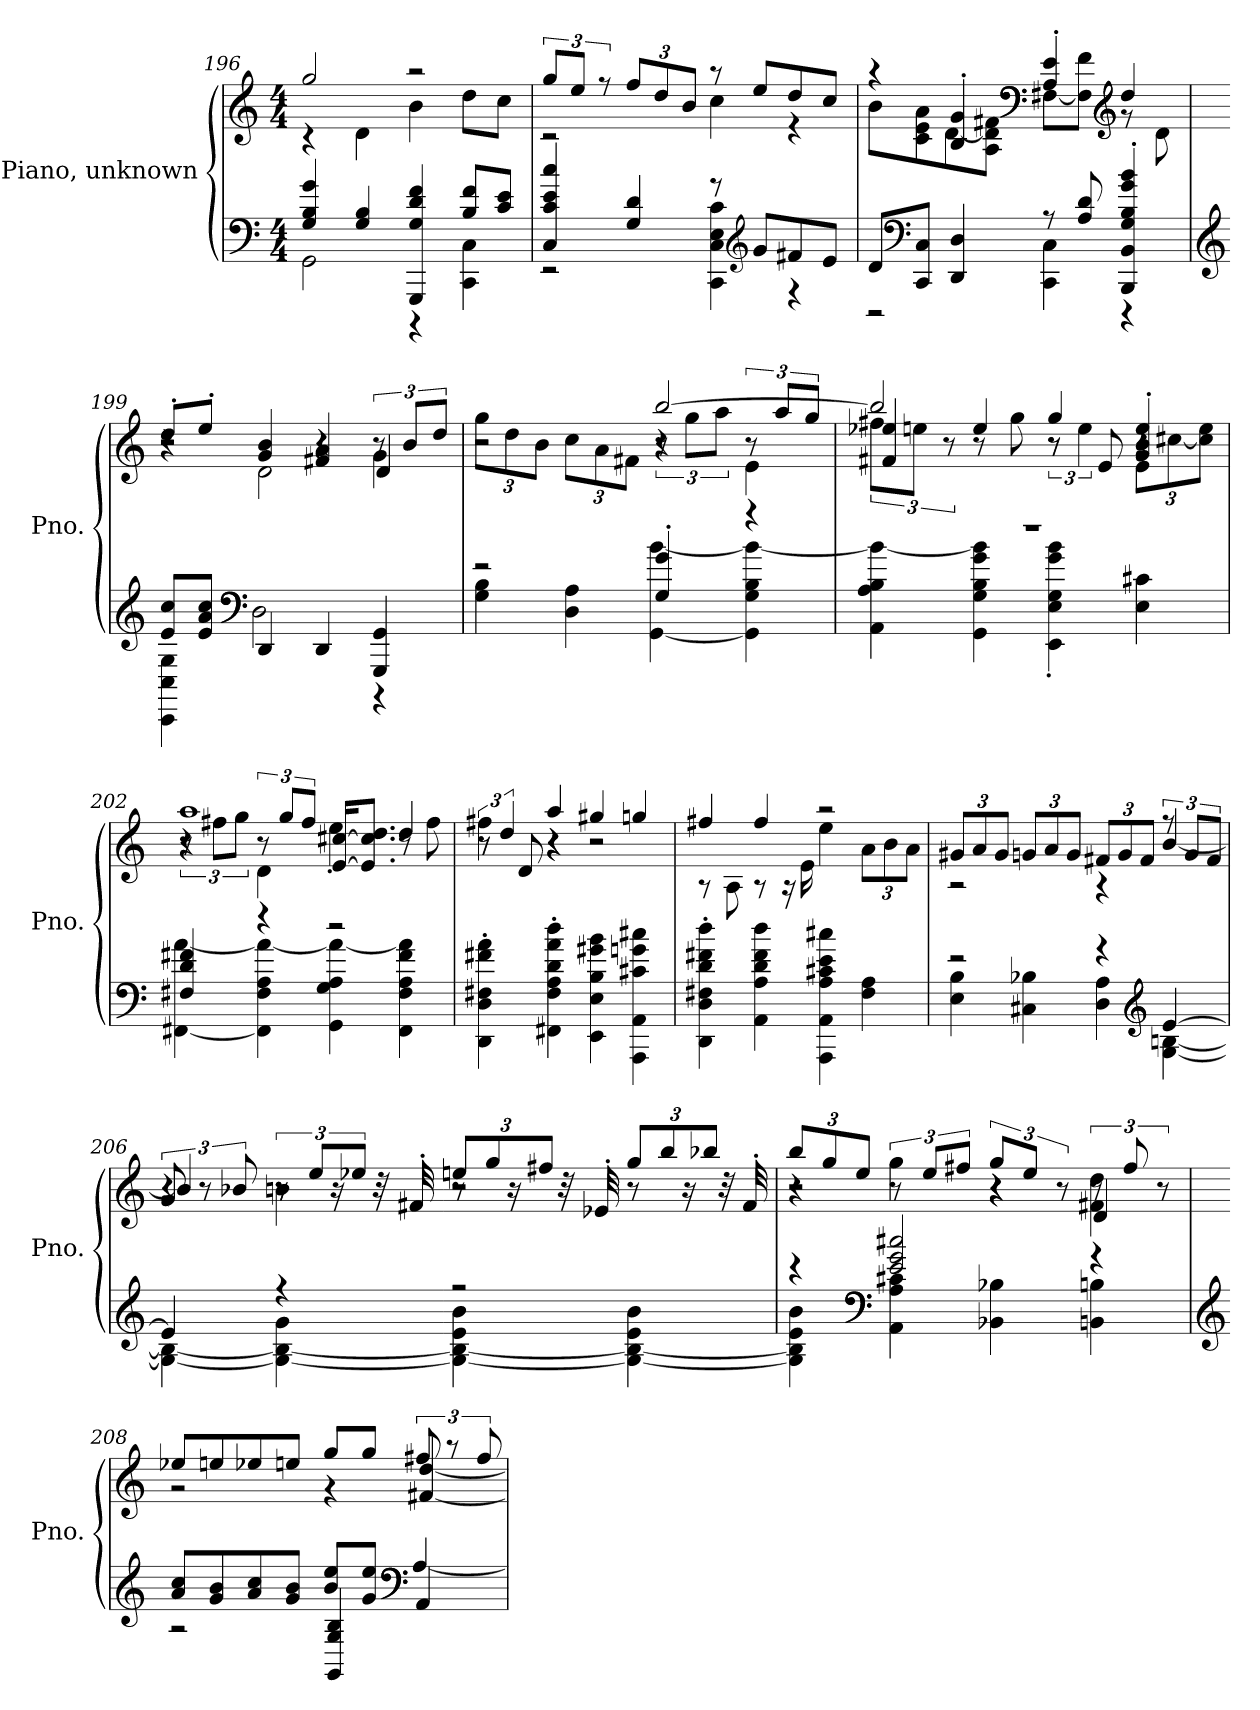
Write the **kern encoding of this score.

**kern	**kern
*part1	*part1
*staff2	*staff1
*I"Piano, unknown	*
*I'Pno.	*
!!LO:PB:g=z
*clefF4	*clefG2
*k[]	*k[]
*M4/4	*M4/4
=196	=196
*^	*^
4G/ 4B/ 4g/	2GG\	2gg/	4r
4G/ 4B/	.	.	4d\
4GGG/ 4G/ 4d/ 4f/	4r	2r	4b\
8B/ 8f/L	4CC\ 4C\	.	8dd\L
8c/ 8e/J	.	.	8cc\J
=197	=197	=197	=197
4C/ 4c/ 4e/ 4cc/	2r	12gg/L	2r
.	.	12ee/J	.
.	.	12r	.
*	*	*Xbrackettup	*
4G/ 4d/	.	12ff/L	.
.	.	12dd/	.
.	.	12b/J	.
8r	4CC\ 4C\ 4E\ 4c\	8r	4cc\
*clefG2	*	*	*
8g/L	.	8ee/L	.
8f#X/	4r	8dd/	4r
8e/J	.	8cc/J	.
=198	=198	=198	=198
8d/L	2r	4r	8b\L
*clefF4	*	*	*
8CC/ 8C/J	.	.	8c\ 8e\ 8a\
4DD/ 4D/	.	4B/' 4g/'	[8d\
.	.	.	8A\ 8d\] 8f#X\J
*	*	*clefF4	*
8r	4CC\ 4C\	4A/' 4e/'	[8F#X\L
8A/ 8d/	.	.	8F#\] 8f#\J
*	*	*clefG2	*
4BBB/' 4BB/' 4G/' 4B/' 4g/' 4b/'	4r	4dd/	8r
.	.	.	8d\
*	*	*v	*v
!!LO:LB:g=z
=199	=199	=199
*clefG2	*	*
*	*	*^
*	*	*	*^
8e/ 8cc/L	4CC\ 4C\ 4G\	8dd'/L	4r	2r
8e/ 8a/ 8cc/J	.	8ee'/J	.	.
*clefF4	*	*	*	*
4DD/	2D\	4g/ 4b/	2d\	.
4DD/	.	4f#X/ 4a/	.	4r
*	*	*brackettup	*	*
4GGG/ 4GG/	4r	12r	4g\	4d/
.	.	12b/L	.	.
.	.	12dd/J	.	.
=200	=200	=200	=200	=200
*	*	*	*Xbrackettup	*
2r	4G\ 4B\	2r	12gg\L	2r
.	.	.	12dd\	.
.	.	.	12b\J	.
.	4D\ 4A\	.	12cc\L	.
.	.	.	12a\	.
.	.	.	12f#X\J	.
*	*	*	*brackettup	*
4G/' 4g/'	[4GG\ [4b\	[2bb/	12r	4r
.	.	.	12gg\L	.
.	.	.	12aa\J	.
4r	4GG\] 4G\ 4B\ 4b\_	.	4e\	12r
.	.	.	.	12aa/L
.	.	.	.	12gg/J
=201	=201	=201	=201	=201
1r	4AA\ 4A\ 4B\ 4b\_	2bb/]	12ff#X\L	4f#X/ 4ee-X/
.	.	.	12een\J	.
.	.	.	12r	.
.	4GG\ 4G\ 4B\ 4g\ 4b\]	.	8r	4ee/
.	.	.	8gg\	.
.	4EE\' 4E\' 4G\' 4g\' 4b\'	4gg/	12r	8r
.	.	.	6ee\	.
.	.	.	.	8e/
*	*	*	*Xbrackettup	*
.	4E\ 4c#X\	4r	12e\L	4g/' 4b/' 4ee/'
.	.	.	[12cc#X\	.
.	.	.	12cc#\] 12ee\J	.
!!LO:LB:g=z	!!	!!
=202	=202	=202	=202	=202
*	*	*	*brackettup	*
4F#X/ 4d/ 4f#X/	[4FF#X\ [4a\	1aa	12r	4r
.	.	.	12ff#X\L	.
.	.	.	12gg\J	.
4r	4FF#\] 4F#\ 4A\ 4a\_	.	4d\	12r
.	.	.	.	12gg/L
.	.	.	.	12ff#/J
2r	4GG\ 4G\ 4A\ 4a\_	.	4ee'\	[16e/ [16cc#X/KL
.	.	.	.	8.e/] 8.cc#/] 8.dd/J
.	4FF#\ 4F#\ 4A\ 4f#\ 4a\]	.	8r	4dd/
.	.	.	8ff#\	.
*v	*v	*	*	*
=203	=203	=203	=203
4DD\' 4D\' 4F#X\' 4f#X\' 4a\'	12r	4ff#X\	8r
.	6dd/	.	.
.	.	.	8d/
4FF#X\' 4F#\' 4A\' 4d\' 4a\' 4dd\'	4aa/	4r	4r
4EE\ 4E\ 4B\ 4g#X\ 4b\	4gg#X/	2r	2r
4AAA\ 4AA\ 4c#X\ 4gn\ 4cc#X\	4ggn/	.	.
*	*	*v	*v
=204	=204	=204
4DD\' 4D\' 4F#X\' 4d\' 4f#X\' 4dd\'	4ff#X/	8r
.	.	8A\
4AA\ 4A\ 4d\ 4f#\ 4dd\	4ff#/	8r
.	.	16r
.	.	16e\
4AAA\ 4AA\ 4A\ 4c#X\ 4e\ 4cc#X\	2r	4ee\
*	*	*Xbrackettup
4F#\ 4A\	.	12a\L
.	.	12b\
.	.	12a\J
!!LO:LB:g=z	!!
=205	=205	=205
*^	*	*
2r	4E\ 4B\	12g#X/L	2r
.	.	12a/	.
.	.	12g#/J	.
.	4C#X\ 4B-X\	12gn/L	.
.	.	12a/	.
.	.	12g/J	.
4r	4D\ 4A\	12f#X/L	4r
.	.	12g/	.
.	.	12f#/J	.
*clefG2	*	*	*
*	*	*brackettup	*
[4e/	[4G\ [4Bn\	12r	[4b/
.	.	12g/L	.
.	.	12f#/J	.
=206	=206	=206	=206
*	*	*	*^
4e/]	4G\_ 4B\_	12g/	4r	4b/]
.	.	12r	.	.
.	.	12b-X/	.	.
4r	4G\_ 4B\_ 4g\	12r	4bn\	8r
.	.	12ee/L	.	.
.	.	.	.	16r
.	.	12ee-X/J	.	.
.	.	.	.	32r
.	.	.	.	32f#X'/
*	*	*Xbrackettup	*	*
2r	4G\_ 4B\_ 4e\ 4b\	12een/L	2r	8r
.	.	12gg/	.	.
.	.	.	.	16r
.	.	12ff#X/J	.	.
.	.	.	.	32r
.	.	.	.	32e-X'/
.	4G\_ 4B\_ 4e\ 4b\	12gg/L	.	8r
.	.	12bb/	.	.
.	.	.	.	16r
.	.	12bb-X/J	.	.
.	.	.	.	32r
.	.	.	.	32f#'/
!!LO:LB:g=z	!!	!!
=207	=207	=207	=207	=207
4r	4G\] 4B\] 4e\ 4b\	12bb/L	4r	2r
.	.	12gg/	.	.
.	.	12ee/J	.	.
*clefF4	*	*	*	*
*	*	*brackettup	*	*
2e/ 2g/ 2cc#X/	4AA\ 4A\ 4c#X\	12r	4gg\	.
.	.	12ee/L	.	.
.	.	12ff#X/J	.	.
.	4BB-X\ 4B-X\	12gg/L	4r	4r
.	.	12ee/J	.	.
.	.	12r	.	.
4r	4BBn\ 4Bn\	12r	4f#X\ 4dd\	4d/
.	.	12ff#/	.	.
.	.	12r	.	.
*	*	*v	*v	*v
=208	=208	=208
*clefG2	*	*
*	*	*^
8a/ 8cc/L	2r	8ee-X/L	2r
8g/ 8b/	.	8een/	.
8a/ 8cc/	.	8ee-X/	.
8g/ 8b/J	.	8een/J	.
8b/ 8ee/L	4GG/ 4G/ 4B/	8gg/L	4r
8g/ 8ee/J	.	8gg/J	.
*clefF4	*	*	*
4AA/	[4A/	12ff#X/	[4f#X/ [4dd/
.	.	12r	.
.	.	12ff#/	.
*v	*v	*	*
*	*v	*v
=	=
*-	*-
